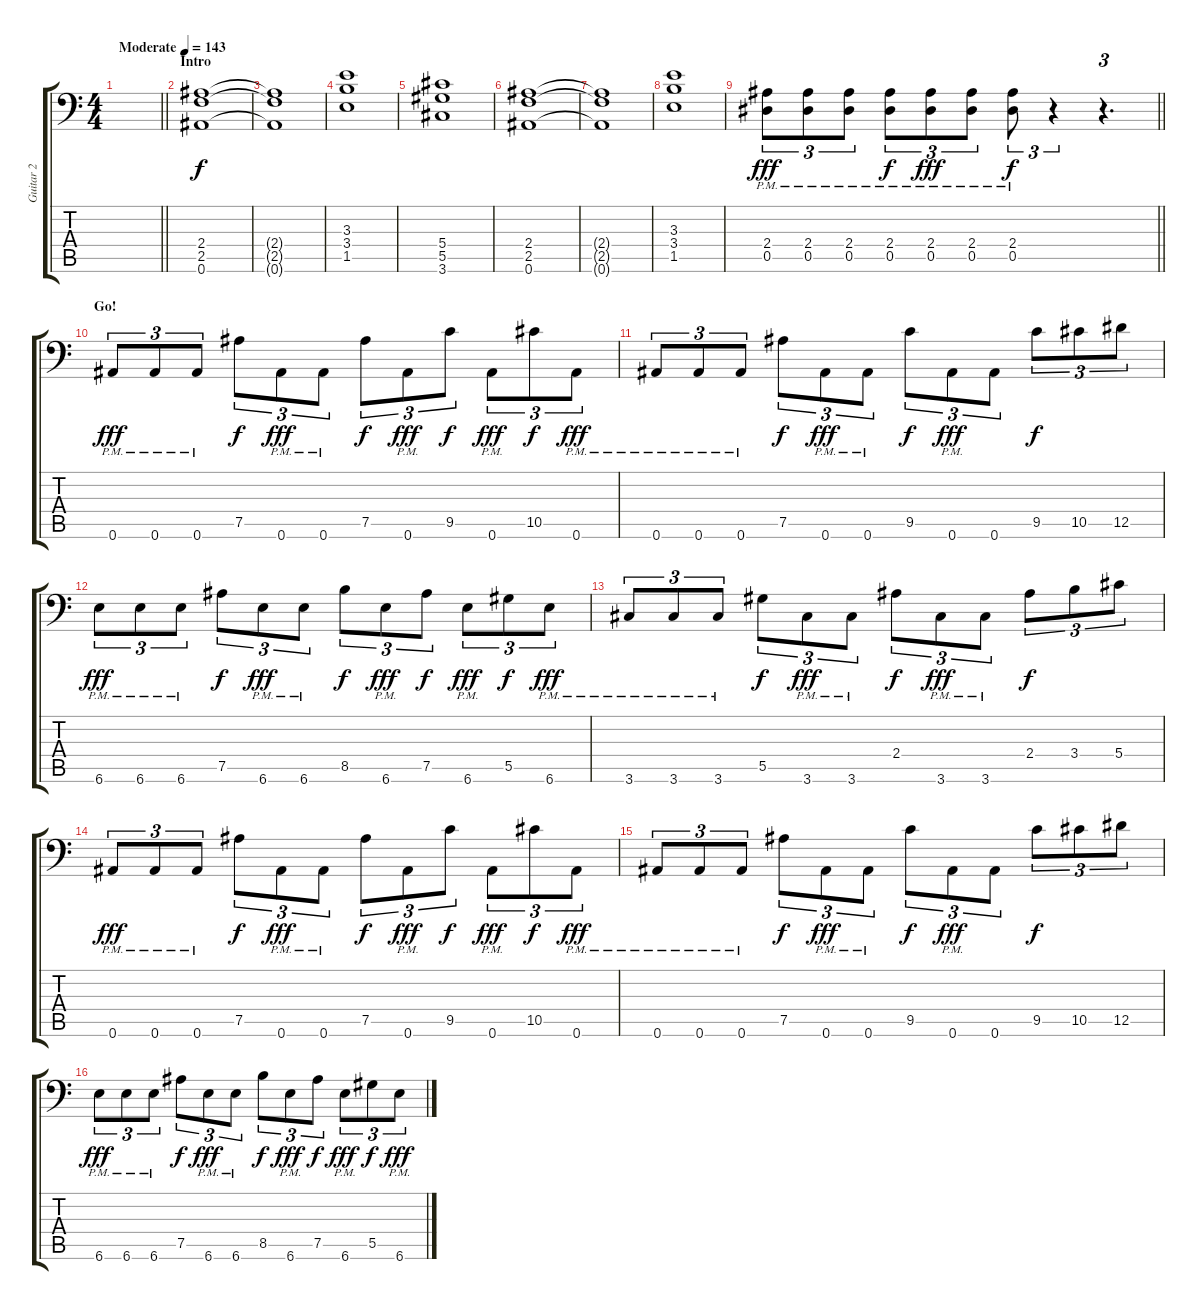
\track ("Guitar 2" "Guitar 2") {instrument distortionguitar}
\staff {score tabs}
\tuning (Bb3 F3 Db3 Ab2 Eb2 Bb1) {hide}
\ts (4 4)
\tempo (143 "Moderate")
\clef f4
\barLineRight lightlight
\ks c
|
\section ("" "Intro")
(2.4 2.5 0.6).1 |
(2.4{t} 2.5{t} 0.6{t}).1 |
(3.3 3.4 1.5).1 |
(5.4 5.5 3.6).1 |
(2.4 2.5 0.6).1 |
(2.4{t} 2.5{t} 0.6{t}).1 |
(3.3 3.4 1.5).1 |
\barLineRight lightlight
(2.4{pm} 0.5{pm}).8{tu (3 2) dy fff} (2.4{pm} 0.5{pm}).8{tu (3 2)} (2.4{pm} 0.5{pm}).8{tu (3 2)} (2.4{pm} 0.5{pm}).8{tu (3 2) dy f} (2.4{pm} 0.5{pm}).8{tu (3 2) dy fff} (2.4{pm} 0.5{pm}).8{tu (3 2)} (2.4{pm} 0.5{pm}).8{tu (3 2) dy f} r.4{tu (3 2)} r.4{d tu (3 2)} |
\section ("" "Go!")
0.6{pm}.8{tu (3 2) dy fff} 0.6{pm}.8{tu (3 2)} 0.6{pm}.8{tu (3 2)} 7.5.8{tu (3 2) dy f} 0.6{pm}.8{tu (3 2) dy fff} 0.6{pm}.8{tu (3 2)} 7.5.8{tu (3 2) dy f} 0.6{pm}.8{tu (3 2) dy fff} 9.5.8{tu (3 2) dy f} 0.6{pm}.8{tu (3 2) dy fff} 10.5.8{tu (3 2) dy f} 0.6{pm}.8{tu (3 2) dy fff} |
0.6{pm}.8{tu (3 2)} 0.6{pm}.8{tu (3 2)} 0.6{pm}.8{tu (3 2)} 7.5.8{tu (3 2) dy f} 0.6{pm}.8{tu (3 2) dy fff} 0.6{pm}.8{tu (3 2)} 9.5.8{tu (3 2) dy f} 0.6{pm}.8{tu (3 2) dy fff} 0.6.8{tu (3 2)} 9.5.8{tu (3 2) dy f} 10.5.8{tu (3 2)} 12.5.8{tu (3 2)} |
6.6{pm}.8{tu (3 2) dy fff} 6.6{pm}.8{tu (3 2)} 6.6{pm}.8{tu (3 2)} 7.5.8{tu (3 2) dy f} 6.6{pm}.8{tu (3 2) dy fff} 6.6{pm}.8{tu (3 2)} 8.5.8{tu (3 2) dy f} 6.6{pm}.8{tu (3 2) dy fff} 7.5.8{tu (3 2) dy f} 6.6{pm}.8{tu (3 2) dy fff} 5.5.8{tu (3 2) dy f} 6.6{pm}.8{tu (3 2) dy fff} |
3.6{pm}.8{tu (3 2)} 3.6{pm}.8{tu (3 2)} 3.6{pm}.8{tu (3 2)} 5.5.8{tu (3 2) dy f} 3.6{pm}.8{tu (3 2) dy fff} 3.6{pm}.8{tu (3 2)} 2.4.8{tu (3 2) dy f} 3.6{pm}.8{tu (3 2) dy fff} 3.6{pm}.8{tu (3 2)} 2.4.8{tu (3 2) dy f} 3.4.8{tu (3 2)} 5.4.8{tu (3 2)} |
0.6{pm}.8{tu (3 2) dy fff} 0.6{pm}.8{tu (3 2)} 0.6{pm}.8{tu (3 2)} 7.5.8{tu (3 2) dy f} 0.6{pm}.8{tu (3 2) dy fff} 0.6{pm}.8{tu (3 2)} 7.5.8{tu (3 2) dy f} 0.6{pm}.8{tu (3 2) dy fff} 9.5.8{tu (3 2) dy f} 0.6{pm}.8{tu (3 2) dy fff} 10.5.8{tu (3 2) dy f} 0.6{pm}.8{tu (3 2) dy fff} |
0.6{pm}.8{tu (3 2)} 0.6{pm}.8{tu (3 2)} 0.6{pm}.8{tu (3 2)} 7.5.8{tu (3 2) dy f} 0.6{pm}.8{tu (3 2) dy fff} 0.6{pm}.8{tu (3 2)} 9.5.8{tu (3 2) dy f} 0.6{pm}.8{tu (3 2) dy fff} 0.6.8{tu (3 2)} 9.5.8{tu (3 2) dy f} 10.5.8{tu (3 2)} 12.5.8{tu (3 2)} |
6.6{pm}.8{tu (3 2) dy fff} 6.6{pm}.8{tu (3 2)} 6.6{pm}.8{tu (3 2)} 7.5.8{tu (3 2) dy f} 6.6{pm}.8{tu (3 2) dy fff} 6.6{pm}.8{tu (3 2)} 8.5.8{tu (3 2) dy f} 6.6{pm}.8{tu (3 2) dy fff} 7.5.8{tu (3 2) dy f} 6.6{pm}.8{tu (3 2) dy fff} 5.5.8{tu (3 2) dy f} 6.6{pm}.8{tu (3 2) dy fff}
